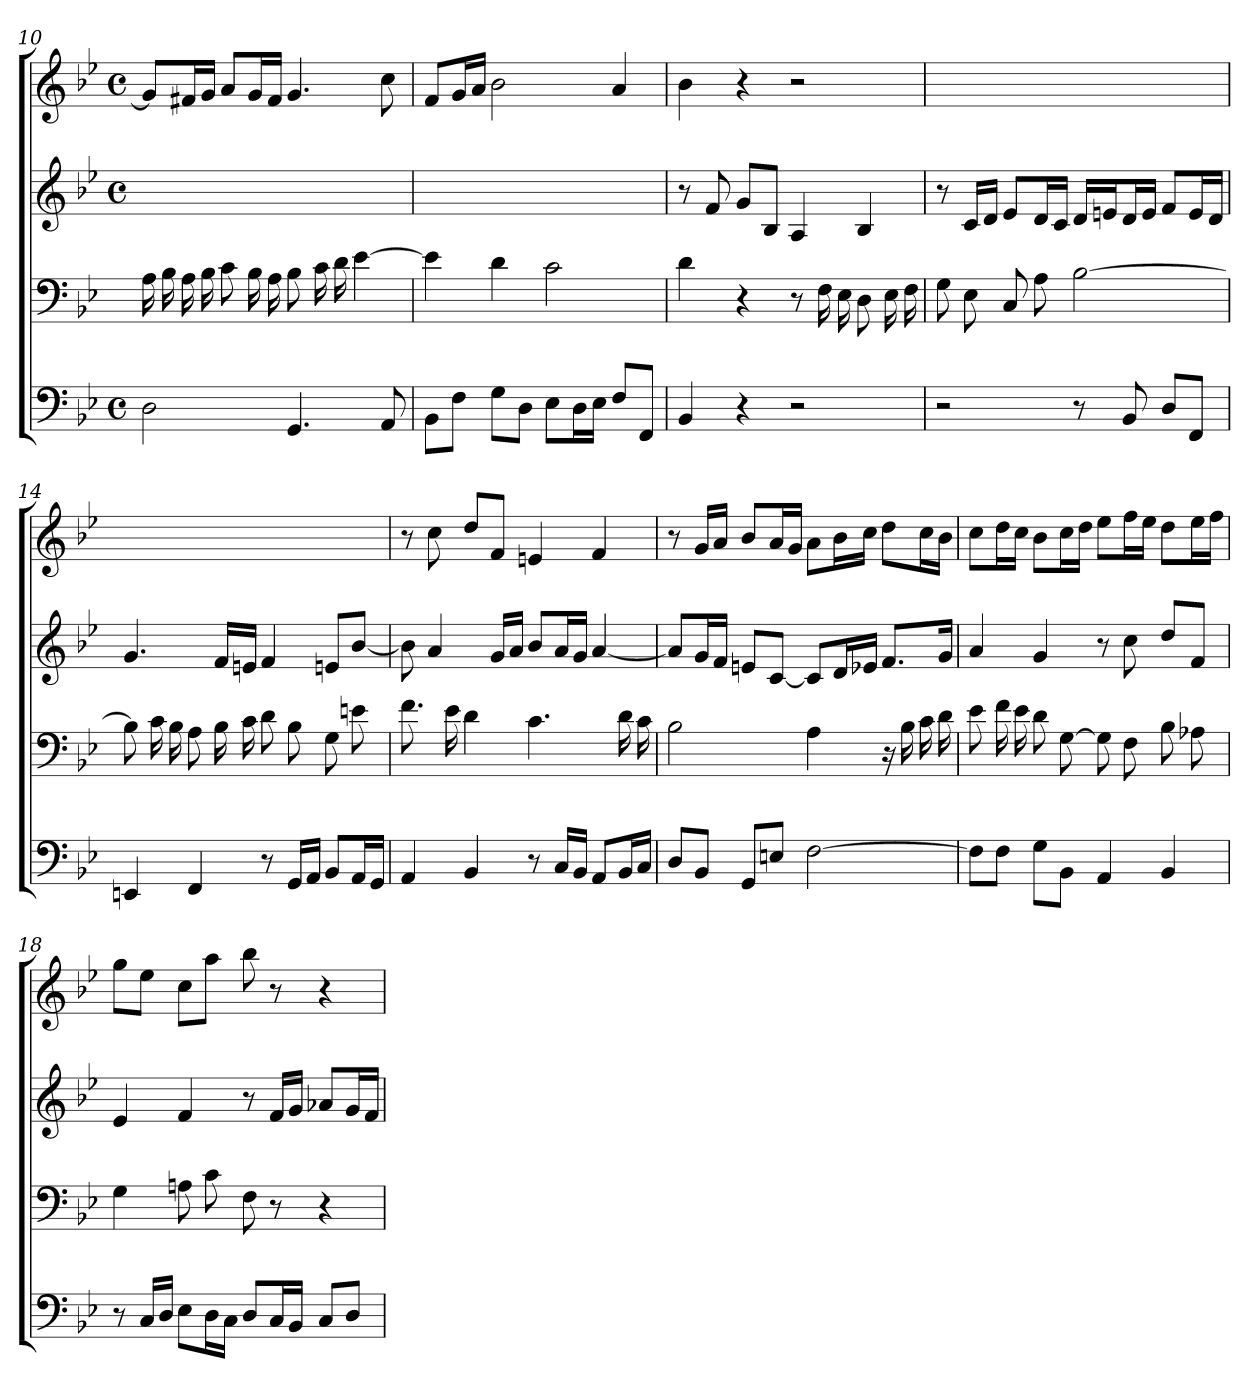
**kern	**kern	**kern	**kern
*part4	*part3	*part2	*part1
*staff4	*staff3	*staff2	*staff1
*clefF4	*clefF4	*clefG2	*clefG2
*k[b-e-]	*k[b-e-]	*k[b-e-]	*k[b-e-]
*g:	*	*g:	*g:
*M4/4	*	*M4/4	*M4/4
*met(c)	*	*met(c)	*met(c)
=10	=10	=10	=10
2D	16A	1ryy	8g/L]
.	16B-	.	.
.	16A	.	16f#X/L
.	16B-	.	16g/JJ
.	8c	.	8a/L
.	16B-	.	16g/L
.	16A	.	16f#/JJ
4.GG	8B-	.	4.g
.	16c	.	.
.	16d	.	.
.	[4e-	.	.
8AA	.	.	8cc
=11	=11	=11	=11
8BB-\L	4e-]	1ryy	8f/L
8F\J	.	.	16g/L
.	.	.	16a/JJ
8G\L	4d	.	2b-
8D\J	.	.	.
8E-\L	2c	.	.
16D\L	.	.	.
16E-\JJ	.	.	.
8F/L	.	.	4a
8FF/J	.	.	.
=12	=12	=12	=12
4BB-	4d	8r	4b-
.	.	8f	.
4r	4r	8g/L	4r
.	.	8B-/J	.
2r	8r	4A	2r
.	16F	.	.
.	16E-	.	.
.	8D	4B-	.
.	16E-	.	.
.	16F	.	.
=13	=13	=13	=13
2r	8G	8r	1ryy
.	8E-	16c/LL	.
.	.	16d/JJ	.
.	8C	8e-/L	.
.	8A	16d/L	.
.	.	16c/JJ	.
8r	[2B-	16d/LL	.
.	.	16en/J	.
8BB-	.	16d/L	.
.	.	16e/JJ	.
8D/L	.	8f/L	.
8FF/J	.	16e/L	.
.	.	16d/JJ	.
=14	=14	=14	=14
4EEn	8B-]	4.g	1ryy
.	16c	.	.
.	16B-	.	.
4FF	8A	.	.
.	16B-	16f/LL	.
.	16c	16en/JJ	.
8r	8d	4f	.
16GG/LL	8B-	.	.
16AA/JJ	.	.	.
8BB-/L	8G	8en/L	.
16AA/L	8en	[8b-/J	.
16GG/JJ	.	.	.
=15	=15	=15	=15
4AA	8.f	8b-]	8r
.	.	4a	8cc
.	16e-	.	.
4BB-	4d	.	8dd/L
.	.	16g/LL	8f/J
.	.	16a/JJ	.
8r	4.c	8b-/L	4en
16C/LL	.	16a/L	.
16BB-/JJ	.	16g/JJ	.
8AA/L	.	[4a	4f
16BB-/L	16d	.	.
16C/JJ	16c	.	.
=16	=16	=16	=16
8D/L	2B-	8a/L]	8r
8BB-/J	.	16g/L	16g/LL
.	.	16f/JJ	16a/JJ
8GG/L	.	8en/L	8b-/L
8En/J	.	[8c/J	16a/L
.	.	.	16g/JJ
[2F	4A	8c/L]	8a\L
.	.	16d/L	16b-\L
.	.	16e-X/JJ	16cc\JJ
.	16r	8.f/L	8dd\L
.	16B-	.	.
.	16c	.	16cc\L
.	16d	16g/Jk	16b-\JJ
=17	=17	=17	=17
8F\L]	8e-	4a	8cc\L
8F\J	16f	.	16dd\L
.	16e-	.	16cc\JJ
8G\L	8d	4g	8b-\L
8BB-\J	[8G	.	16cc\L
.	.	.	16dd\JJ
4AA	8G]	8r	8ee-\L
.	8F	8cc	16ff\L
.	.	.	16ee-\JJ
4BB-	8B-	8dd/L	8dd\L
.	8A-X	8f/J	16ee-\L
.	.	.	16ff\JJ
=18	=18	=18	=18
8r	4G	4e-	8gg\L
16C/LL	.	.	8ee-\J
16D/JJ	.	.	.
8E-\L	8An	4f	8cc\L
16D\L	8c	.	8aa\J
16C\JJ	.	.	.
8D/L	8F	8r	8bb-
16C/L	8r	16f/LL	8r
16BB-/JJ	.	16g/JJ	.
8C/L	4r	8a-X/L	4r
8D/J	.	16g/L	.
.	.	16f/JJ	.
=	=	=	=
*-	*-	*-	*-
